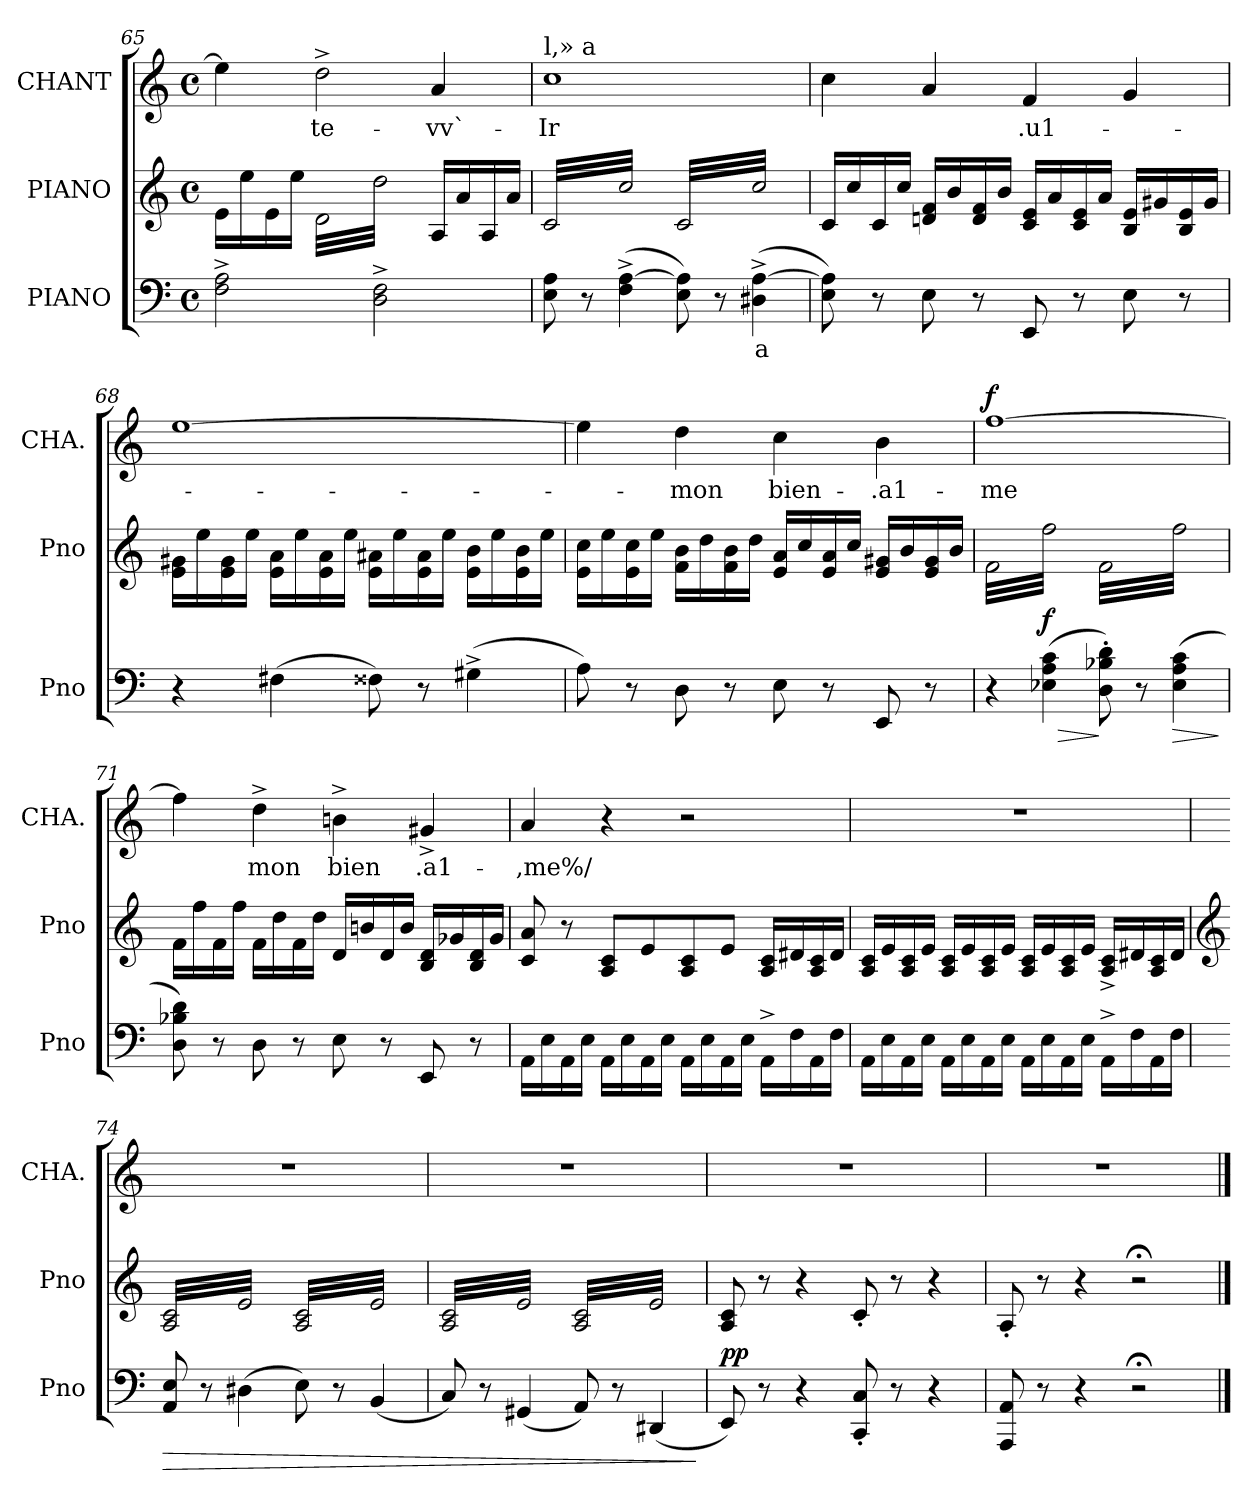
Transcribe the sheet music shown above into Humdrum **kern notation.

**kern	**text	**dynam	**kern	**kern	**text	**dynam
*part3	*part3	*part3	*part2	*part1	*part1	*part1
*staff3	*staff3	*staff3	*staff2	*staff1	*staff1	*staff1
*I"PIANO	*	*	*I"PIANO	*I"CHANT	*	*
*I'Pno	*	*	*I'Pno	*I'CHA.	*	*
!!LO:LB:g=z
*clefF4	*	*	*clefG2	*clefG2	*	*
*k[]	*	*	*k[]	*k[]	*	*
*M4/4	*	*	*M4/4	*M4/4	*	*
*met(c)	*	*	*met(c)	*met(c)	*	*
=65	=65	=65	=65	=65	=65	=65
2F\^ 2A\^	.	.	16e\LL	4ee\]	.	.
.	.	.	16ee\	.	.	.
.	.	.	16e\	.	.	.
.	.	.	16ee\JJ	.	.	.
!	!	!	!	!	!LO:LY:b	!
*	*	*	*tremolo	*	*	*
.	.	.	32d\LLL	2dd^\	te-	.
.	.	.	32dd\	.	.	.
.	.	.	32d\	.	.	.
.	.	.	32dd\	.	.	.
.	.	.	32d\	.	.	.
.	.	.	32dd\	.	.	.
.	.	.	32d\	.	.	.
.	.	.	32dd\	.	.	.
2D\^ 2F\^	.	.	32d\	.	.	.
.	.	.	32dd\	.	.	.
.	.	.	32d\	.	.	.
.	.	.	32dd\	.	.	.
.	.	.	32d\	.	.	.
.	.	.	32dd\	.	.	.
.	.	.	32d\	.	.	.
.	.	.	32dd\JJJ	.	.	.
*	*	*	*Xtremolo	*	*	*
!	!	!	!	!	!LO:LY:b	!
.	.	.	16A/LL	4a/	-vv`-	.
.	.	.	.	.	.	.
.	.	.	16a/	.	.	.
.	.	.	.	.	.	.
.	.	.	16A/	.	.	.
.	.	.	.	.	.	.
.	.	.	16a/JJ	.	.	.
.	.	.	.	.	.	.
=66	=66	=66	=66	=66	=66	=66
!	!	!	!	!LO:TX:a:t=l,» a	!	!
!	!	!	!	!	!LO:LY:b	!
*	*	*	*tremolo	*	*	*
8E\ 8A\	.	.	32c/LLL	1cc	-Ir	.
.	.	.	32cc\	.	.	.
.	.	.	32c/	.	.	.
.	.	.	32cc\	.	.	.
8r	.	.	32c/	.	.	.
.	.	.	32cc\	.	.	.
.	.	.	32c/	.	.	.
.	.	.	32cc\	.	.	.
(<4F\^ [4A\^	.	.	32c/	.	.	.
.	.	.	32cc\	.	.	.
.	.	.	32c/	.	.	.
.	.	.	32cc\	.	.	.
.	.	.	32c/	.	.	.
.	.	.	32cc\	.	.	.
.	.	.	32c/	.	.	.
.	.	.	32cc\JJJ	.	.	.
8E\ 8A\])	.	.	32c/LLL	.	.	.
.	.	.	32cc\	.	.	.
.	.	.	32c/	.	.	.
.	.	.	32cc\	.	.	.
8r	.	.	32c/	.	.	.
.	.	.	32cc\	.	.	.
.	.	.	32c/	.	.	.
.	.	.	32cc\	.	.	.
!	!LO:LY:b	!	!	!	!	!
(<4D#X\^ [4A\^	a	.	32c/	.	.	.
.	.	.	32cc\	.	.	.
.	.	.	32c/	.	.	.
.	.	.	32cc\	.	.	.
.	.	.	32c/	.	.	.
.	.	.	32cc\	.	.	.
.	.	.	32c/	.	.	.
.	.	.	32cc\JJJ	.	.	.
*	*	*	*Xtremolo	*	*	*
=67	=67	=67	=67	=67	=67	=67
8E\ 8A\])	.	.	16c/LL	4cc\	.	.
.	.	.	.	.	.	.
.	.	.	16cc/	.	.	.
.	.	.	.	.	.	.
8r	.	.	16c/	.	.	.
.	.	.	.	.	.	.
.	.	.	16cc/JJ	.	.	.
.	.	.	.	.	.	.
8E\	.	.	16dn/ 16f/LL	4a/	.	.
.	.	.	16b/	.	.	.
8r	.	.	16d/ 16f/	.	.	.
.	.	.	16b/JJ	.	.	.
!	!	!	!	!	!LO:LY:b	!
8EE/	.	.	16c/ 16e/LL	4f/	-.u1-	.
.	.	.	16a/	.	.	.
8r	.	.	16c/ 16e/	.	.	.
.	.	.	16a/JJ	.	.	.
8E\	.	.	16B/ 16e/LL	4g/	.	.
.	.	.	16g#X/	.	.	.
8r	.	.	16B/ 16e/	.	.	.
.	.	.	16g#/JJ	.	.	.
=68	=68	=68	=68	=68	=68	=68
4r	.	.	16e\ 16g#X\LL	[1ee	.	.
.	.	.	16ee\	.	.	.
.	.	.	16e\ 16g#\	.	.	.
.	.	.	16ee\JJ	.	.	.
(>4F#X\	.	.	16e\ 16a\LL	.	.	.
.	.	.	16ee\	.	.	.
.	.	.	16e\ 16a\	.	.	.
.	.	.	16ee\JJ	.	.	.
8F##X\)	.	.	16e\ 16a#X\LL	.	.	.
.	.	.	16ee\	.	.	.
8r	.	.	16e\ 16a#\	.	.	.
.	.	.	16ee\JJ	.	.	.
(>4G#X^\	.	.	16e\ 16b\LL	.	.	.
.	.	.	16ee\	.	.	.
.	.	.	16e\ 16b\	.	.	.
.	.	.	16ee\JJ	.	.	.
!!LO:LB:g=z
=69	=69	=69	=69	=69	=69	=69
8A\)	.	.	16e\ 16cc\LL	4ee\]	.	.
.	.	.	16ee\	.	.	.
8r	.	.	16e\ 16cc\	.	.	.
.	.	.	16ee\JJ	.	.	.
!	!	!	!	!	!LO:LY:b	!
8D\	.	.	16f\ 16b\LL	4dd\	-mon	.
.	.	.	16dd\	.	.	.
8r	.	.	16f\ 16b\	.	.	.
.	.	.	16dd\JJ	.	.	.
!	!	!	!	!	!LO:LY:b	!
8E\	.	.	16e/ 16a/LL	4cc\	bien-	.
.	.	.	16cc/	.	.	.
8r	.	.	16e/ 16a/	.	.	.
.	.	.	16cc/JJ	.	.	.
!	!	!	!	!	!LO:LY:b	!
8EE/	.	.	16e/ 16g#X/LL	4b\	-.a1-	.
.	.	.	16b/	.	.	.
8r	.	.	16e/ 16g#/	.	.	.
.	.	.	16b/JJ	.	.	.
=70	=70	=70	=70	=70	=70	=70
!	!	!	!	!	!LO:LY:b	!LO:DY:a
*	*	*	*tremolo	*	*	*
4r	.	.	32f\LLL	[1ff	-me	f
.	.	.	32ff\	.	.	.
.	.	.	32f\	.	.	.
.	.	.	32ff\	.	.	.
.	.	.	32f\	.	.	.
.	.	.	32ff\	.	.	.
.	.	.	32f\	.	.	.
.	.	.	32ff\	.	.	.
!	!	!LO:HP:b	!	!	!	!
!	!	!LO:DY:n=1:a	!	!	!	!
(>4E-X\ 4A\ 4c\	.	> f	32f\	.	.	.
.	.	.	32ff\	.	.	.
.	.	.	32f\	.	.	.
.	.	.	32ff\	.	.	.
.	.	.	32f\	.	.	.
.	.	.	32ff\	.	.	.
.	.	.	32f\	.	.	.
.	.	.	32ff\JJJ	.	.	.
8D\' 8B-X\' 8d\')	.	]	32f\LLL	.	.	.
.	.	.	32ff\	.	.	.
.	.	.	32f\	.	.	.
.	.	.	32ff\	.	.	.
8r	.	.	32f\	.	.	.
.	.	.	32ff\	.	.	.
.	.	.	32f\	.	.	.
.	.	.	32ff\	.	.	.
!	!	!LO:HP:b	!	!	!	!
(>4E-\ 4A\ 4c\	.	>	32f\	.	.	.
.	.	.	32ff\	.	.	.
.	.	.	32f\	.	.	.
.	.	.	32ff\	.	.	.
.	.	.	32f\	.	.	.
.	.	.	32ff\	.	.	.
.	.	.	32f\	.	.	.
.	.	.	32ff\JJJ	.	.	.
*	*	*	*Xtremolo	*	*	*
.	.	]	.	.	.	.
=71	=71	=71	=71	=71	=71	=71
8D\ 8B-X\ 8d\)	.	.	16f\LL	4ff\]	.	.
.	.	.	.	.	.	.
.	.	.	16ff\	.	.	.
.	.	.	.	.	.	.
8r	.	.	16f\	.	.	.
.	.	.	.	.	.	.
.	.	.	16ff\JJ	.	.	.
.	.	.	.	.	.	.
!	!	!	!	!	!LO:LY:b	!
8D\	.	.	16f\LL	4dd^\	mon	.
.	.	.	16dd\	.	.	.
8r	.	.	16f\	.	.	.
.	.	.	16dd\JJ	.	.	.
!	!	!	!	!	!LO:LY:b	!
8E\	.	.	16d/LL	4bn^\	bien	.
.	.	.	16bn/	.	.	.
8r	.	.	16d/	.	.	.
.	.	.	16b/JJ	.	.	.
!	!	!	!	!	!LO:LY:b	!
8EE/	.	.	16B/ 16d/LL	4g#X^/	.a1-	.
.	.	.	16g-X/	.	.	.
8r	.	.	16B/ 16d/	.	.	.
.	.	.	16g-/JJ	.	.	.
!!LO:LB:g=z
=72	=72	=72	=72	=72	=72	=72
!	!	!	!	!	!LO:LY:b	!
16AA\LL	.	.	8c/ 8a/	4a/	-,me%/	.
16E\	.	.	.	.	.	.
16AA\	.	.	8r	.	.	.
16E\JJ	.	.	.	.	.	.
16AA\LL	.	.	8A/ 8c/L	4r	.	.
16E\	.	.	.	.	.	.
16AA\	.	.	8e/	.	.	.
16E\JJ	.	.	.	.	.	.
16AA\LL	.	.	8A/ 8c/	2r	.	.
16E\	.	.	.	.	.	.
16AA\	.	.	8e/J	.	.	.
16E\JJ	.	.	.	.	.	.
16AA^\LL	.	.	16A/ 16c/LL	.	.	.
16F\	.	.	16d#X/	.	.	.
16AA\	.	.	16A/ 16c/	.	.	.
16F\JJ	.	.	16d#/JJ	.	.	.
=73	=73	=73	=73	=73	=73	=73
16AA\LL	.	.	16A/ 16c/LL	1r	.	.
16E\	.	.	16e/	.	.	.
16AA\	.	.	16A/ 16c/	.	.	.
16E\JJ	.	.	16e/JJ	.	.	.
16AA\LL	.	.	16A/ 16c/LL	.	.	.
16E\	.	.	16e/	.	.	.
16AA\	.	.	16A/ 16c/	.	.	.
16E\JJ	.	.	16e/JJ	.	.	.
16AA\LL	.	.	16A/ 16c/LL	.	.	.
16E\	.	.	16e/	.	.	.
16AA\	.	.	16A/ 16c/	.	.	.
16E\JJ	.	.	16e/JJ	.	.	.
16AA^\LL	.	.	16A/^ 16c/^LL	.	.	.
16F\	.	.	16d#X/	.	.	.
16AA\	.	.	16A/ 16c/	.	.	.
16F\JJ	.	.	16d#/JJ	.	.	.
=74	=74	=74	=74	=74	=74	=74
*	*	*	*clefG2	*	*	*
!	!	!LO:HP:b	!	!	!	!
*	*	*	*tremolo	*	*	*
8AA/ 8E/	.	>	32A/ 32c/LLL	1r	.	.
.	.	.	32e/	.	.	.
.	.	.	32A/ 32c/	.	.	.
.	.	.	32e/	.	.	.
8r	.	.	32A/ 32c/	.	.	.
.	.	.	32e/	.	.	.
.	.	.	32A/ 32c/	.	.	.
.	.	.	32e/	.	.	.
(>4D#X\	.	.	32A/ 32c/	.	.	.
.	.	.	32e/	.	.	.
.	.	.	32A/ 32c/	.	.	.
.	.	.	32e/	.	.	.
.	.	.	32A/ 32c/	.	.	.
.	.	.	32e/	.	.	.
.	.	.	32A/ 32c/	.	.	.
.	.	.	32e/JJJ	.	.	.
8E\)	.	.	32A/ 32c/LLL	.	.	.
.	.	.	32e/	.	.	.
.	.	.	32A/ 32c/	.	.	.
.	.	.	32e/	.	.	.
8r	.	.	32A/ 32c/	.	.	.
.	.	.	32e/	.	.	.
.	.	.	32A/ 32c/	.	.	.
.	.	.	32e/	.	.	.
(<4BB/	.	.	32A/ 32c/	.	.	.
.	.	.	32e/	.	.	.
.	.	.	32A/ 32c/	.	.	.
.	.	.	32e/	.	.	.
.	.	.	32A/ 32c/	.	.	.
.	.	.	32e/	.	.	.
.	.	.	32A/ 32c/	.	.	.
.	.	.	32e/JJJ	.	.	.
=75	=75	=75	=75	=75	=75	=75
8C/)	.	.	32A/ 32c/LLL	1r	.	.
.	.	.	32e/	.	.	.
.	.	.	32A/ 32c/	.	.	.
.	.	.	32e/	.	.	.
8r	.	.	32A/ 32c/	.	.	.
.	.	.	32e/	.	.	.
.	.	.	32A/ 32c/	.	.	.
.	.	.	32e/	.	.	.
(<4GG#X/	.	.	32A/ 32c/	.	.	.
.	.	.	32e/	.	.	.
.	.	.	32A/ 32c/	.	.	.
.	.	.	32e/	.	.	.
.	.	.	32A/ 32c/	.	.	.
.	.	.	32e/	.	.	.
.	.	.	32A/ 32c/	.	.	.
.	.	.	32e/JJJ	.	.	.
8AA/)	.	.	32A/ 32c/LLL	.	.	.
.	.	.	32e/	.	.	.
.	.	.	32A/ 32c/	.	.	.
.	.	.	32e/	.	.	.
8r	.	.	32A/ 32c/	.	.	.
.	.	.	32e/	.	.	.
.	.	.	32A/ 32c/	.	.	.
.	.	.	32e/	.	.	.
(<4DD#X/	.	.	32A/ 32c/	.	.	.
.	.	.	32e/	.	.	.
.	.	.	32A/ 32c/	.	.	.
.	.	.	32e/	.	.	.
.	.	.	32A/ 32c/	.	.	.
.	.	.	32e/	.	.	.
.	.	.	32A/ 32c/	.	.	.
.	.	.	32e/JJJ	.	.	.
*	*	*	*Xtremolo	*	*	*
.	.	]	.	.	.	.
!!LO:LB:g=z
=76	=76	=76	=76	=76	=76	=76
!	!	!LO:DY:a	!	!	!	!
8EE/)	.	pp	8A/ 8c/	1r	.	.
.	.	.	.	.	.	.
.	.	.	.	.	.	.
.	.	.	.	.	.	.
8r	.	.	8r	.	.	.
.	.	.	.	.	.	.
.	.	.	.	.	.	.
.	.	.	.	.	.	.
4r	.	.	4r	.	.	.
8CC/' 8C/'	.	.	8c'/	.	.	.
8r	.	.	8r	.	.	.
4r	.	.	4r	.	.	.
=77	=77	=77	=77	=77	=77	=77
8AAA/ 8AA/	.	.	8A'/	1r	.	.
8r	.	.	8r	.	.	.
4r	.	.	4r	.	.	.
2r;<	.	.	2r;<	.	.	.
==	==	==	==	==	==	==
*-	*-	*-	*-	*-	*-	*-
